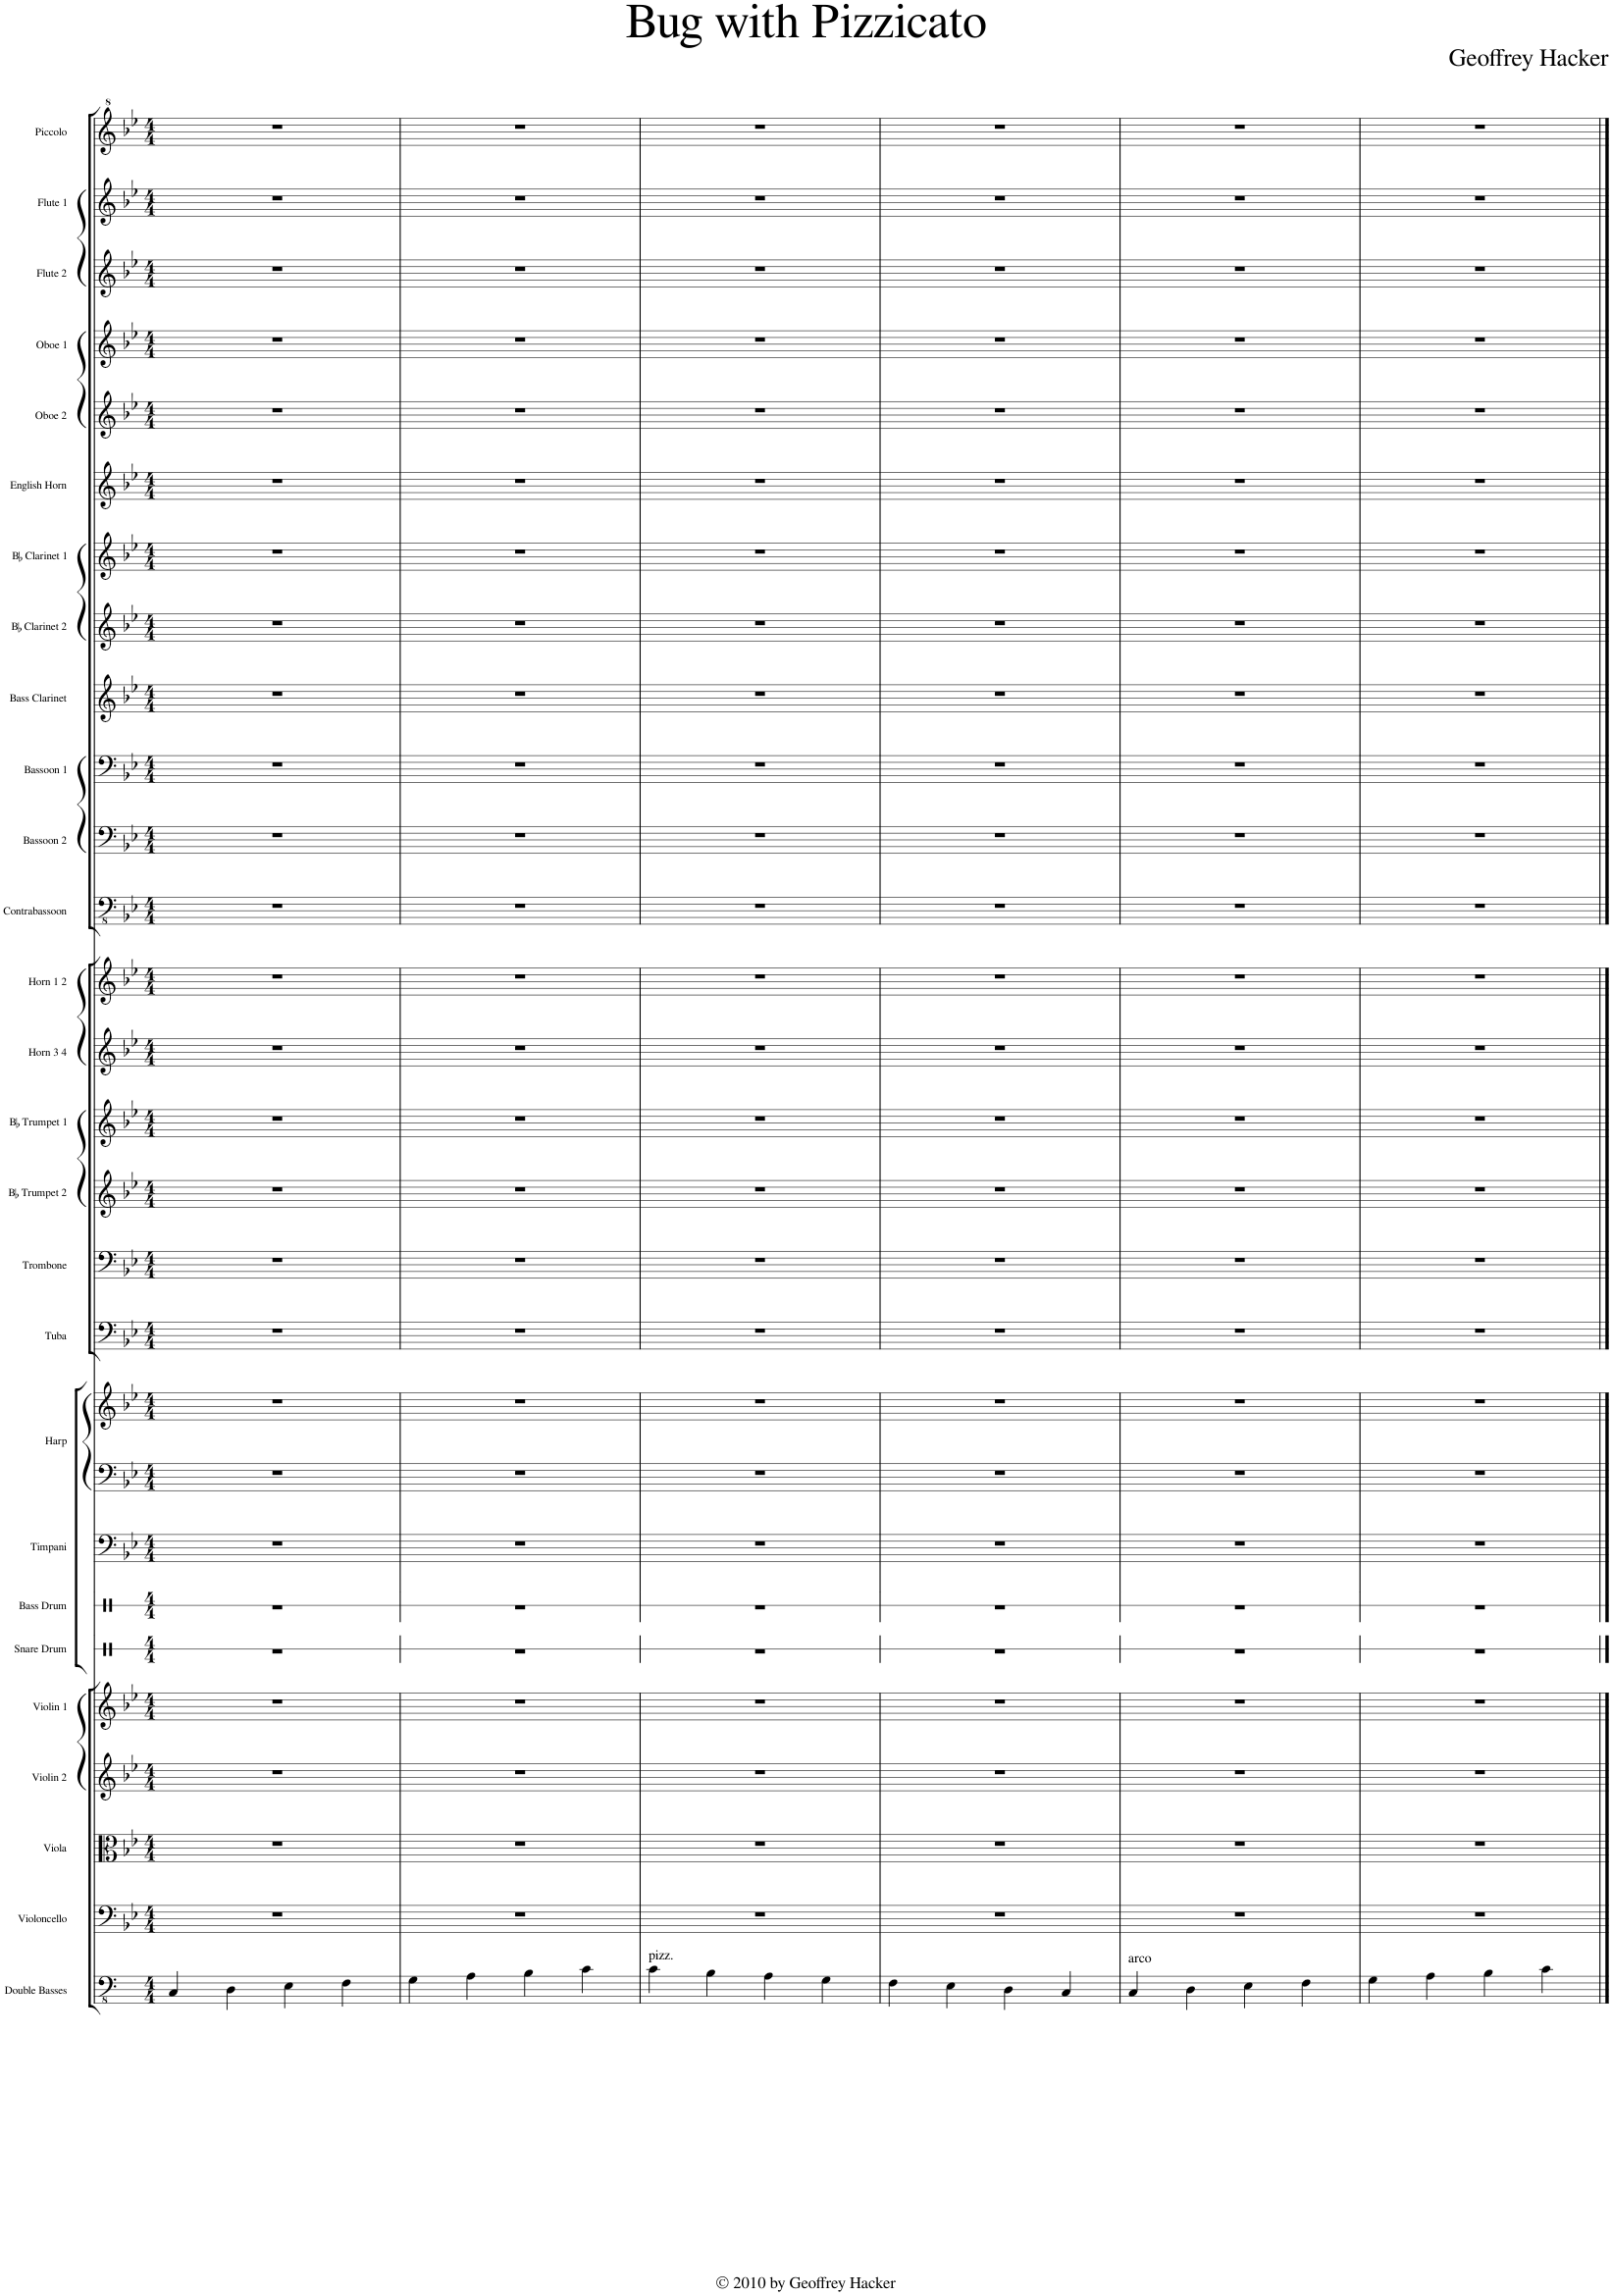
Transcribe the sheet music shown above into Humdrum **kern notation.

**kern	**kern	**kern	**kern	**kern	**kern	**kern	**kern	**kern	**kern	**kern	**kern	**kern	**kern	**kern	**kern	**kern	**kern	**kern	**kern	**kern	**kern	**kern	**kern	**kern	**kern	**kern	**kern
*part27	*part26	*part25	*part24	*part23	*part22	*part21	*part20	*part19	*part19	*part18	*part17	*part16	*part15	*part14	*part13	*part12	*part11	*part10	*part9	*part8	*part7	*part6	*part5	*part4	*part3	*part2	*part1
*staff28	*staff27	*staff26	*staff25	*staff24	*staff23	*staff22	*staff21	*staff20	*staff19	*staff18	*staff17	*staff16	*staff15	*staff14	*staff13	*staff12	*staff11	*staff10	*staff9	*staff8	*staff7	*staff6	*staff5	*staff4	*staff3	*staff2	*staff1
*I"Double Basses	*I"Violoncello	*I"Viola	*I"Violin 2	*I"Violin 1	*I"Snare Drum	*I"Bass Drum	*I"Timpani	*I"Harp	*	*I"Tuba	*I"Trombone	*I"BaccidentalFlat Trumpet 2	*I"BaccidentalFlat Trumpet 1	*I"Horn 3 4	*I"Horn 1 2	*I"Contrabassoon	*I"Bassoon 2	*I"Bassoon 1	*I"Bass Clarinet	*I"BaccidentalFlat Clarinet 2	*I"BaccidentalFlat Clarinet 1	*I"English Horn	*I"Oboe 2	*I"Oboe 1	*I"Flute 2	*I"Flute 1	*I"Piccolo
*I'Dbs.	*I'Vlc.	*I'Vla.	*I'Vln. 2	*I'Vln. 1	*I'Sn. Dr.	*I'B. Dr.	*I'Timp.	*I'Hrp.	*	*	*I'Trb.	*I'BaccidentalFlat Tpt. 2	*I'BaccidentalFlat Tpt. 1	*I'Hn. 3 4	*I'Hn. 1 2	*I'Cbsn.	*I'Bsn. 2	*I'Bsn. 1	*I'B. Cl.	*I'BaccidentalFlat Cl. 2	*I'BaccidentalFlat Cl. 1	*I'E. Hn.	*I'Ob. 2	*I'Ob. 1	*I'Fl. 2	*I'Fl. 1	*I'Picc.
*	*	*	*	*	*stria1	*stria1	*	*	*	*	*	*	*	*	*	*	*	*	*	*	*	*	*	*	*	*	*
*clefFv4	*clefF4	*clefC3	*clefG2	*clefG2	*clefX	*clefX	*clefF4	*clefF4	*clefG2	*clefF4	*clefF4	*clefG2	*clefG2	*clefG2	*clefG2	*clefFv4	*clefF4	*clefF4	*clefG2	*clefG2	*clefG2	*clefG2	*clefG2	*clefG2	*clefG2	*clefG2	*clefG^2
*	*	*	*	*	*	*	*	*	*	*	*	*Trd1c2	*Trd1c2	*Trd4c7	*Trd4c7	*Trd7c12	*	*	*Trd8c14	*Trd1c2	*Trd1c2	*Trd4c7	*	*	*	*	*Trd-7c-12
*k[]	*k[b-e-]	*k[b-e-]	*k[b-e-]	*k[b-e-]	*k[]	*k[]	*k[b-e-]	*k[b-e-]	*k[b-e-]	*k[b-e-]	*k[b-e-]	*k[b-e-]	*k[b-e-]	*k[b-e-]	*k[b-e-]	*k[b-e-]	*k[b-e-]	*k[b-e-]	*k[b-e-]	*k[b-e-]	*k[b-e-]	*k[b-e-]	*k[b-e-]	*k[b-e-]	*k[b-e-]	*k[b-e-]	*k[b-e-]
*M4/4	*M4/4	*M4/4	*M4/4	*M4/4	*M4/4	*M4/4	*M4/4	*M4/4	*M4/4	*M4/4	*M4/4	*M4/4	*M4/4	*M4/4	*M4/4	*M4/4	*M4/4	*M4/4	*M4/4	*M4/4	*M4/4	*M4/4	*M4/4	*M4/4	*M4/4	*M4/4	*M4/4
=1	=1	=1	=1	=1	=1	=1	=1	=1	=1	=1	=1	=1	=1	=1	=1	=1	=1	=1	=1	=1	=1	=1	=1	=1	=1	=1	=1
4CC/	1r	1r	1r	1r	1r	1r	1r	1r	1r	1r	1r	1r	1r	1r	1r	1r	1r	1r	1r	1r	1r	1r	1r	1r	1r	1r	1r
4DD\	.	.	.	.	.	.	.	.	.	.	.	.	.	.	.	.	.	.	.	.	.	.	.	.	.	.	.
4EE\	.	.	.	.	.	.	.	.	.	.	.	.	.	.	.	.	.	.	.	.	.	.	.	.	.	.	.
4FF\	.	.	.	.	.	.	.	.	.	.	.	.	.	.	.	.	.	.	.	.	.	.	.	.	.	.	.
=2	=2	=2	=2	=2	=2	=2	=2	=2	=2	=2	=2	=2	=2	=2	=2	=2	=2	=2	=2	=2	=2	=2	=2	=2	=2	=2	=2
4GG\	1r	1r	1r	1r	1r	1r	1r	1r	1r	1r	1r	1r	1r	1r	1r	1r	1r	1r	1r	1r	1r	1r	1r	1r	1r	1r	1r
4AA\	.	.	.	.	.	.	.	.	.	.	.	.	.	.	.	.	.	.	.	.	.	.	.	.	.	.	.
4BB\	.	.	.	.	.	.	.	.	.	.	.	.	.	.	.	.	.	.	.	.	.	.	.	.	.	.	.
4C\	.	.	.	.	.	.	.	.	.	.	.	.	.	.	.	.	.	.	.	.	.	.	.	.	.	.	.
=3	=3	=3	=3	=3	=3	=3	=3	=3	=3	=3	=3	=3	=3	=3	=3	=3	=3	=3	=3	=3	=3	=3	=3	=3	=3	=3	=3
!LO:TX:a:t=pizz.	!	!	!	!	!	!	!	!	!	!	!	!	!	!	!	!	!	!	!	!	!	!	!	!	!	!	!
4C\	1r	1r	1r	1r	1r	1r	1r	1r	1r	1r	1r	1r	1r	1r	1r	1r	1r	1r	1r	1r	1r	1r	1r	1r	1r	1r	1r
4BB\	.	.	.	.	.	.	.	.	.	.	.	.	.	.	.	.	.	.	.	.	.	.	.	.	.	.	.
4AA\	.	.	.	.	.	.	.	.	.	.	.	.	.	.	.	.	.	.	.	.	.	.	.	.	.	.	.
4GG\	.	.	.	.	.	.	.	.	.	.	.	.	.	.	.	.	.	.	.	.	.	.	.	.	.	.	.
=4	=4	=4	=4	=4	=4	=4	=4	=4	=4	=4	=4	=4	=4	=4	=4	=4	=4	=4	=4	=4	=4	=4	=4	=4	=4	=4	=4
4FF\	1r	1r	1r	1r	1r	1r	1r	1r	1r	1r	1r	1r	1r	1r	1r	1r	1r	1r	1r	1r	1r	1r	1r	1r	1r	1r	1r
4EE\	.	.	.	.	.	.	.	.	.	.	.	.	.	.	.	.	.	.	.	.	.	.	.	.	.	.	.
4DD\	.	.	.	.	.	.	.	.	.	.	.	.	.	.	.	.	.	.	.	.	.	.	.	.	.	.	.
4CC/	.	.	.	.	.	.	.	.	.	.	.	.	.	.	.	.	.	.	.	.	.	.	.	.	.	.	.
=5	=5	=5	=5	=5	=5	=5	=5	=5	=5	=5	=5	=5	=5	=5	=5	=5	=5	=5	=5	=5	=5	=5	=5	=5	=5	=5	=5
!LO:TX:a:t=arco	!	!	!	!	!	!	!	!	!	!	!	!	!	!	!	!	!	!	!	!	!	!	!	!	!	!	!
4CC/	1r	1r	1r	1r	1r	1r	1r	1r	1r	1r	1r	1r	1r	1r	1r	1r	1r	1r	1r	1r	1r	1r	1r	1r	1r	1r	1r
4DD\	.	.	.	.	.	.	.	.	.	.	.	.	.	.	.	.	.	.	.	.	.	.	.	.	.	.	.
4EE\	.	.	.	.	.	.	.	.	.	.	.	.	.	.	.	.	.	.	.	.	.	.	.	.	.	.	.
4FF\	.	.	.	.	.	.	.	.	.	.	.	.	.	.	.	.	.	.	.	.	.	.	.	.	.	.	.
=6	=6	=6	=6	=6	=6	=6	=6	=6	=6	=6	=6	=6	=6	=6	=6	=6	=6	=6	=6	=6	=6	=6	=6	=6	=6	=6	=6
4GG\	1r	1r	1r	1r	1r	1r	1r	1r	1r	1r	1r	1r	1r	1r	1r	1r	1r	1r	1r	1r	1r	1r	1r	1r	1r	1r	1r
4AA\	.	.	.	.	.	.	.	.	.	.	.	.	.	.	.	.	.	.	.	.	.	.	.	.	.	.	.
4BB\	.	.	.	.	.	.	.	.	.	.	.	.	.	.	.	.	.	.	.	.	.	.	.	.	.	.	.
4C\	.	.	.	.	.	.	.	.	.	.	.	.	.	.	.	.	.	.	.	.	.	.	.	.	.	.	.
==	==	==	==	==	==	==	==	==	==	==	==	==	==	==	==	==	==	==	==	==	==	==	==	==	==	==	==
*-	*-	*-	*-	*-	*-	*-	*-	*-	*-	*-	*-	*-	*-	*-	*-	*-	*-	*-	*-	*-	*-	*-	*-	*-	*-	*-	*-
